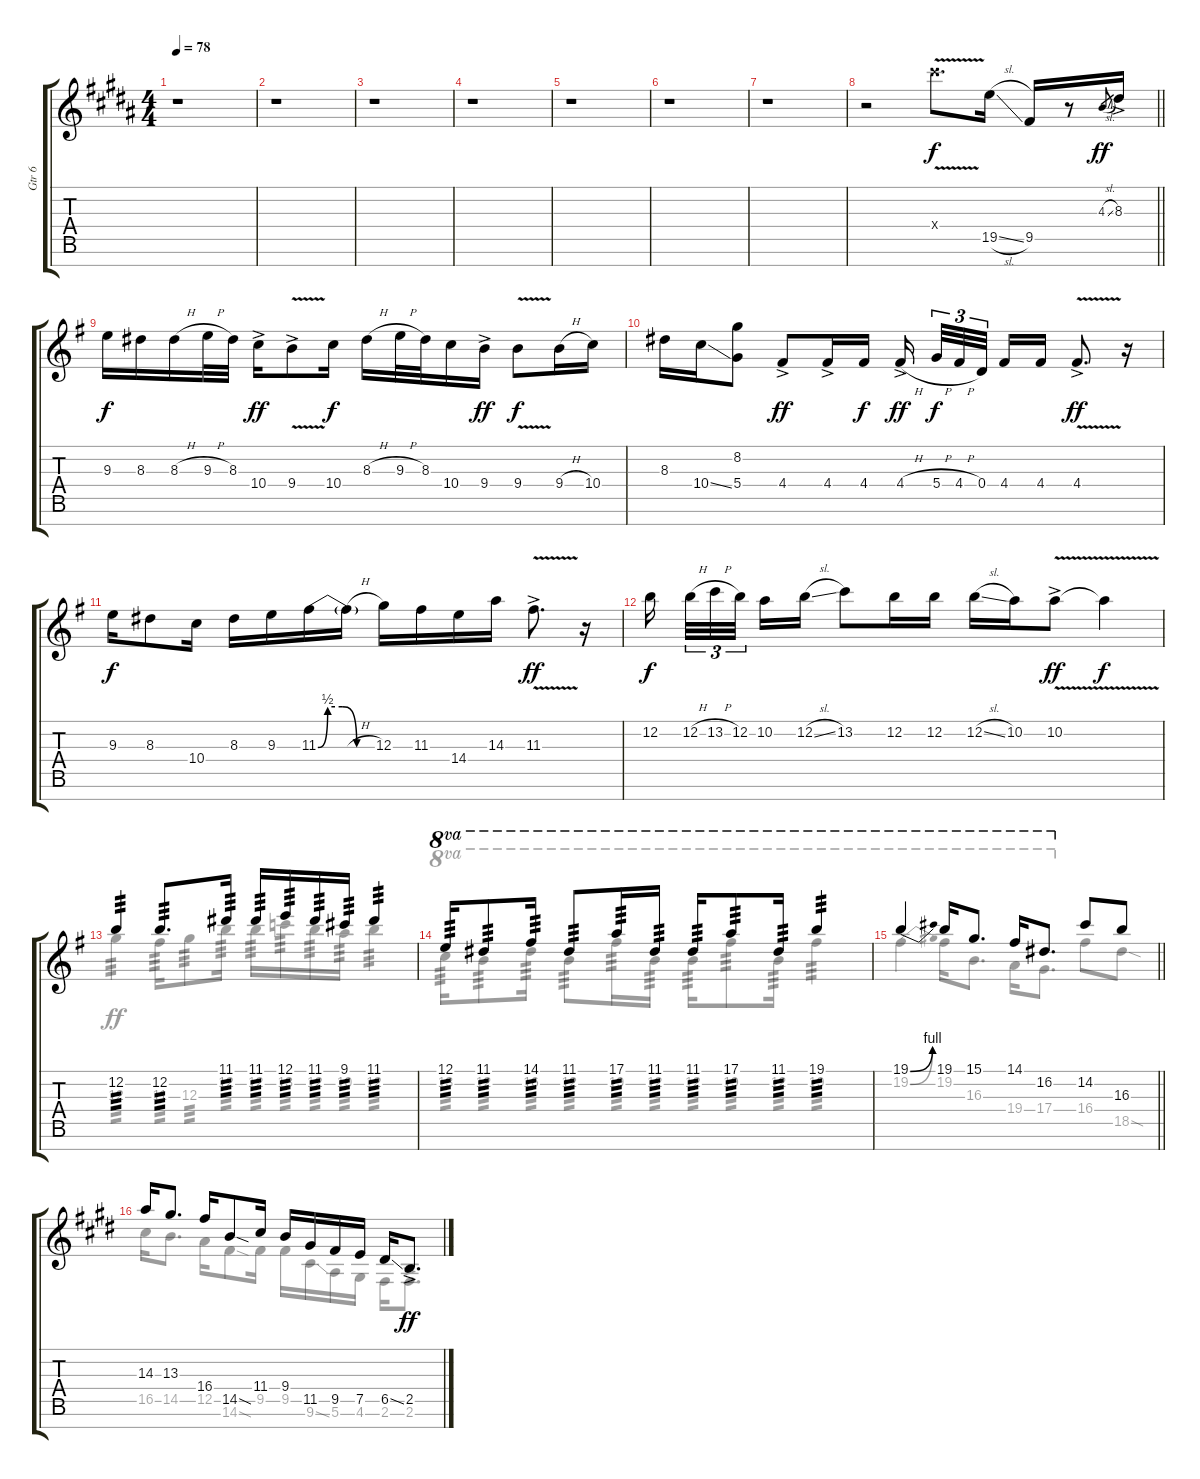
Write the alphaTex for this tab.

\track ("Gtr 6" "Gtr 6") {instrument distortionguitar}
\staff {score tabs}
\tuning (E4 B3 G3 D3 A2 E2 B1) {hide}
\voice
\ts (4 4)
\tempo 78
\clef g2
\ks g#minor
r.1{dy f} |
\ks b
r.1 |
\ks g#minor
r.1 |
\ks b
r.1 |
\ks g#minor
r.1 |
\ks b
r.1 |
\ks g#minor
r.1 |
\barLineRight lightlight
r.2 23.4{v x}.8{d} 19.5{sl}.16 9.5.16 r.8 4.3{sl}.8{gr dy ff} 8.3{ac}.16 |
\ks g
9.3.16{dy f} 8.3.16 8.3{h}.16 9.3{h}.32 8.3.32 10.4{ac}.16{dy ff} 9.4{v ac}.8 10.4.16{dy f} 8.3{h}.16 9.3{h}.32 8.3.32 10.4.16 9.4{ac}.16{dy ff} 9.4{v}.8{dy f} 9.4{h}.16 10.4.16 |
8.3.16 10.4{ss}.16 (8.2 5.4).8 4.4{ac}.8{dy ff} 4.4{ac}.16 4.4.16{dy f} 4.4{h ac}.16{dy ff beam splitsecondary} 5.4{h}.32{tu (3 2) dy f} 4.4{h}.32{tu (3 2)} 0.4.32{tu (3 2) beam splitsecondary} 4.4.16 4.4.16 4.4{v ac}.8{d dy ff} r.16 |
9.3.16{dy f} 8.3.8 10.4.16 8.3.16 9.3.16 11.3{be (custom 0 0 10 2 25 2 40 0 60 0)}.16 11.3{h t}.16 12.3.16 11.3.16 14.4.16 14.3.16 11.3{v ac}.8{d dy ff} r.16 |
12.2.16{dy f beam splitsecondary} 12.2{h}.32{tu (3 2)} 13.2{h}.32{tu (3 2)} 12.2.32{tu (3 2) beam splitsecondary} 10.2.16 12.2{sl}.16 13.2.8 12.2.16 12.2.16 12.2{sl}.16 10.2.16 10.2{v ac}.8{dy ff} 10.2{v t}.4{dy f} |
12.2.4{tp 3} 12.2.8{d tp 3} 11.1.16{tp 3} 11.1.16{tp 3} 12.1.16{tp 3} 11.1.16{tp 3} 9.1.16{tp 3} 11.1.4{tp 3} |
12.1.16{ot 8va tp 3} 11.1.8{ot 8va tp 3} 14.1.16{ot 8va tp 3} 11.1.8{ot 8va tp 3} 17.1.16{ot 8va tp 3} 11.1.16{ot 8va tp 3} 11.1.16{ot 8va tp 3} 17.1.8{ot 8va tp 3} 11.1.16{ot 8va tp 3} 19.1.4{ot 8va tp 3} |
\barLineRight lightlight
19.1{be (bend 0 0 60 4)}.4{ot 8va} 19.1.16{ot 8va} 15.1.8{d ot 8va} 14.1.16{ot 8va} 16.2.8{d ot 8va} 14.2.8 16.3.8 |
\ks e
14.3.16 13.3.8{d} 16.4.16 14.5{sod}.8 11.4.16 9.4.16 11.5.16 9.5.16 7.5.16 6.5{ss}.16 2.5{ac}.8{d dy ff}
\voice
\clef g2
\ottava regular
\simile none
\ks g#minor
|
\ks b
|
\ks g#minor
|
\ks b
|
\ks g#minor
|
\ks b
|
\ks g#minor
|
\barLineRight lightlight
|
\ks g
|
|
|
|
12.3.4{tp 3} 11.3.16{tp 3} 12.3.8{tp 3} 12.2.16{tp 3} 12.2.16{tp 3} 13.2.16{tp 3} 12.2.16{tp 3} 10.2.16{tp 3} 12.2.4{tp 3} |
13.2.16{ot 8va tp 3} 12.2.8{ot 8va tp 3} 16.2.16{ot 8va tp 3} 12.2.8{ot 8va tp 3} 19.2.16{ot 8va tp 3} 12.2.16{ot 8va tp 3} 12.2.16{ot 8va tp 3} 19.2.8{ot 8va tp 3} 12.2.16{ot 8va tp 3} 19.2.4{ot 8va tp 3} |
\barLineRight lightlight
19.2{be (bend 0 0 60 4)}.4{ot 8va} 19.2.16{ot 8va} 16.3.8{d ot 8va} 19.4.16{ot 8va} 17.4.8{d ot 8va} 16.4.8 18.5{sod}.8 |
\ks e
16.5.16 14.5.8{d} 12.5.16 14.6{sod}.8 9.5.16 9.5.16 9.6{ss}.16 5.6.16 4.6.16 2.6.16 2.6{ac}.8{d dy ff}
